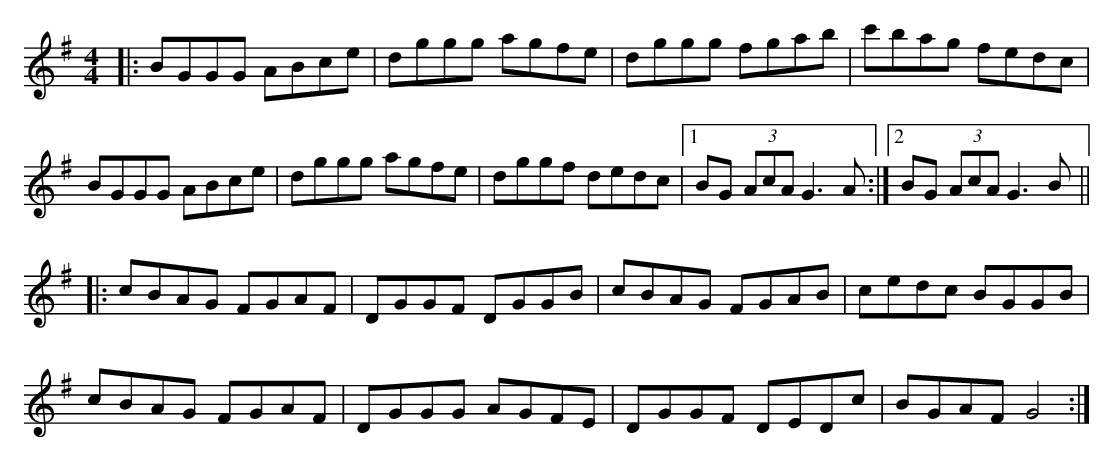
X:1
M:4/4
K:G
|:BGGG ABce|dggg agfe|dggg fgab|c'bag fedc|
BGGG ABce|dggg agfe|dggf dedc|1 BG (3AcA G3A:|2 BG (3AcA G3B||
|:cBAG FGAF|DGGF DGGB|cBAG FGAB|cedc BGGB|
cBAG FGAF|DGGG AGFE|DGGF DEDc|BGAF G4:|
